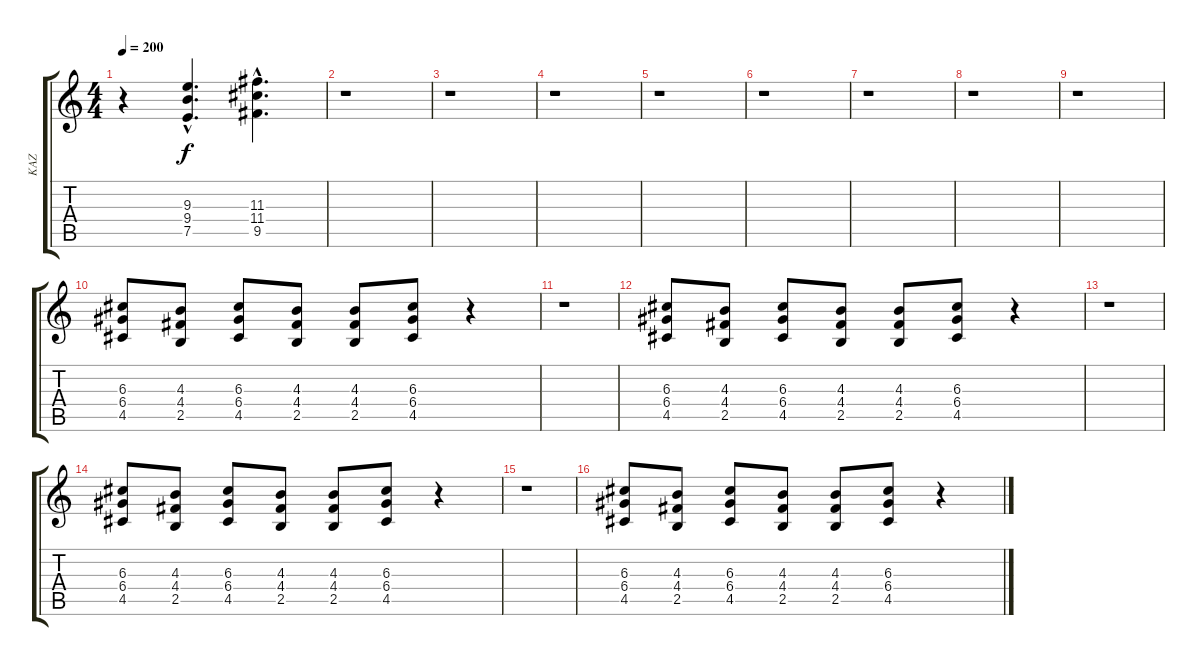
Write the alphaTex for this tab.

\track ("KAZ" "KAZ") {instrument distortionguitar}
\staff {score tabs}
\tuning (E4 B3 G3 D3 A2 E2) {hide}
\ts (4 4)
\tempo 200
\clef g2
\ks c
r.4{dy f} (9.3{hac} 9.4{hac} 7.5{hac}).4{d} (11.3{hac} 11.4{hac} 9.5{hac}).4{d} |
r.1 |
r.1 |
r.1 |
r.1 |
r.1 |
r.1 |
r.1 |
r.1 |
(6.3 6.4 4.5).8 (4.3 4.4 2.5).8 (6.3 6.4 4.5).8 (4.3 4.4 2.5).8 (4.3 4.4 2.5).8 (6.3 6.4 4.5).8 r.4 |
r.1 |
(6.3 6.4 4.5).8 (4.3 4.4 2.5).8 (6.3 6.4 4.5).8 (4.3 4.4 2.5).8 (4.3 4.4 2.5).8 (6.3 6.4 4.5).8 r.4 |
r.1 |
(6.3 6.4 4.5).8 (4.3 4.4 2.5).8 (6.3 6.4 4.5).8 (4.3 4.4 2.5).8 (4.3 4.4 2.5).8 (6.3 6.4 4.5).8 r.4 |
r.1 |
(6.3 6.4 4.5).8 (4.3 4.4 2.5).8 (6.3 6.4 4.5).8 (4.3 4.4 2.5).8 (4.3 4.4 2.5).8 (6.3 6.4 4.5).8 r.4
